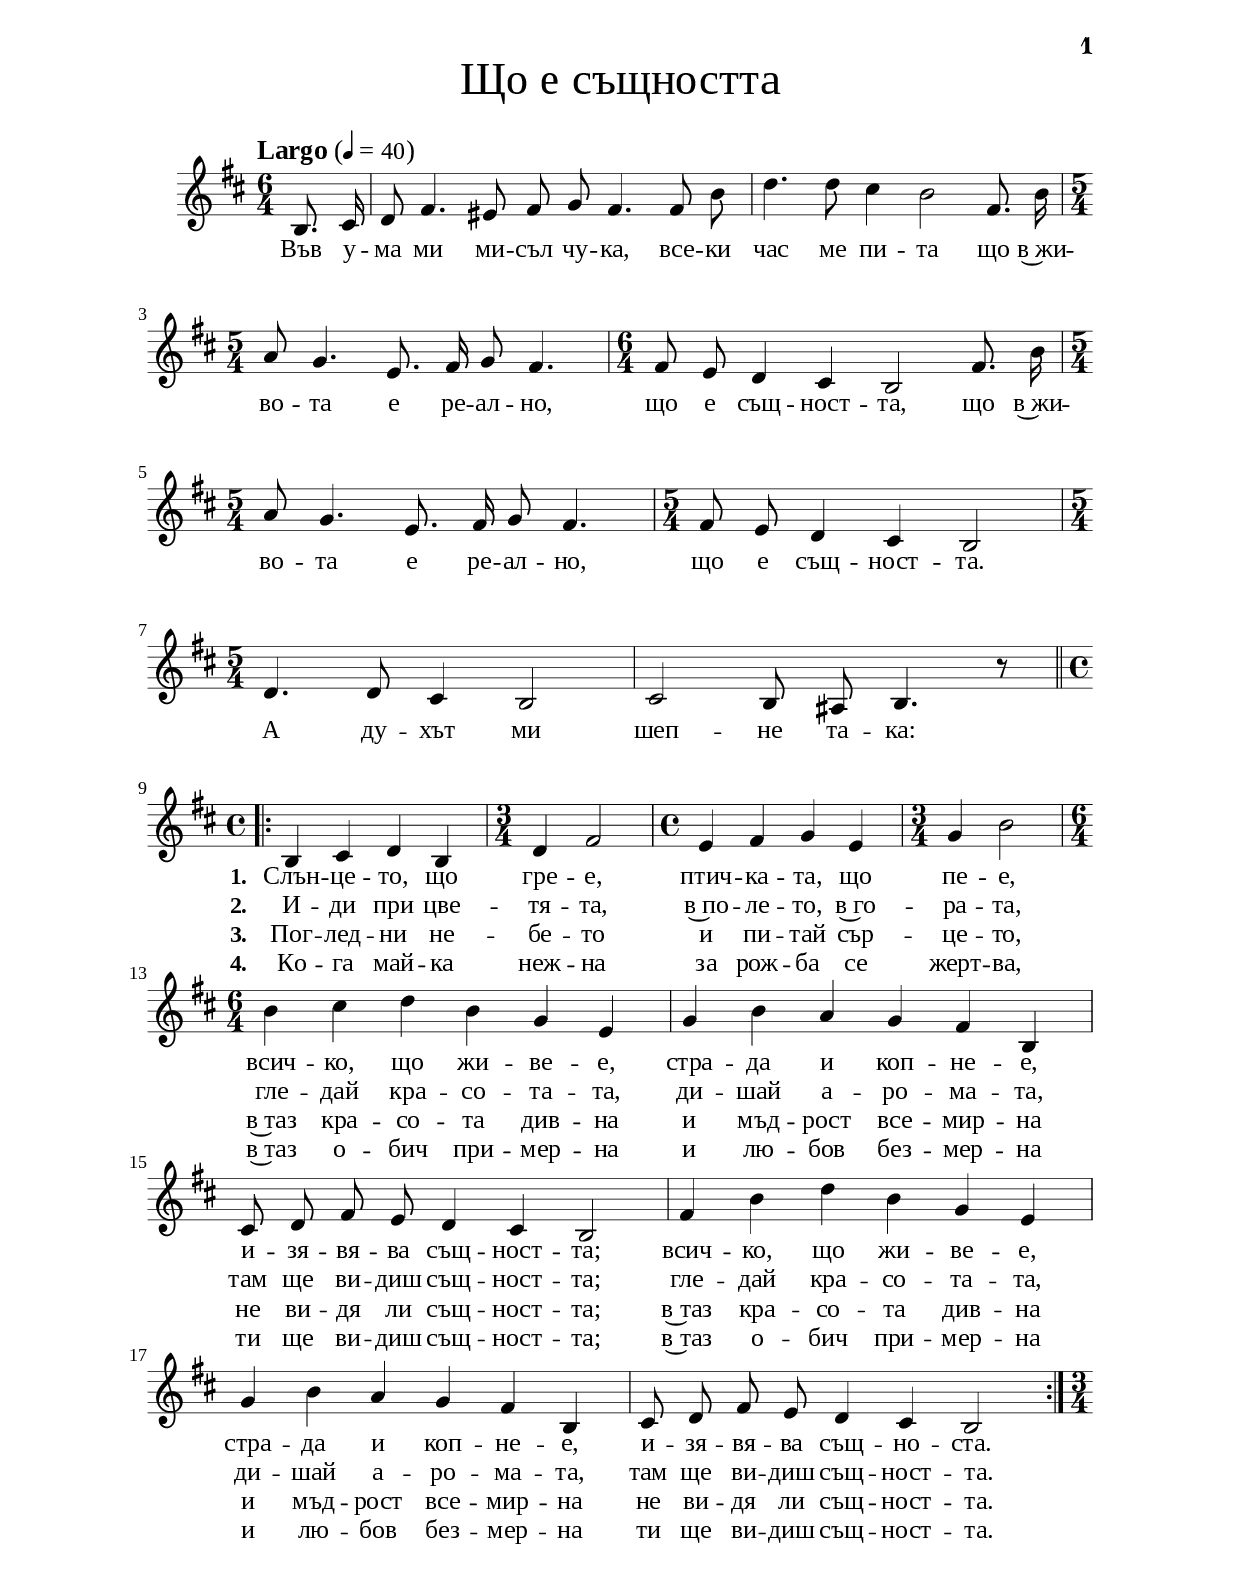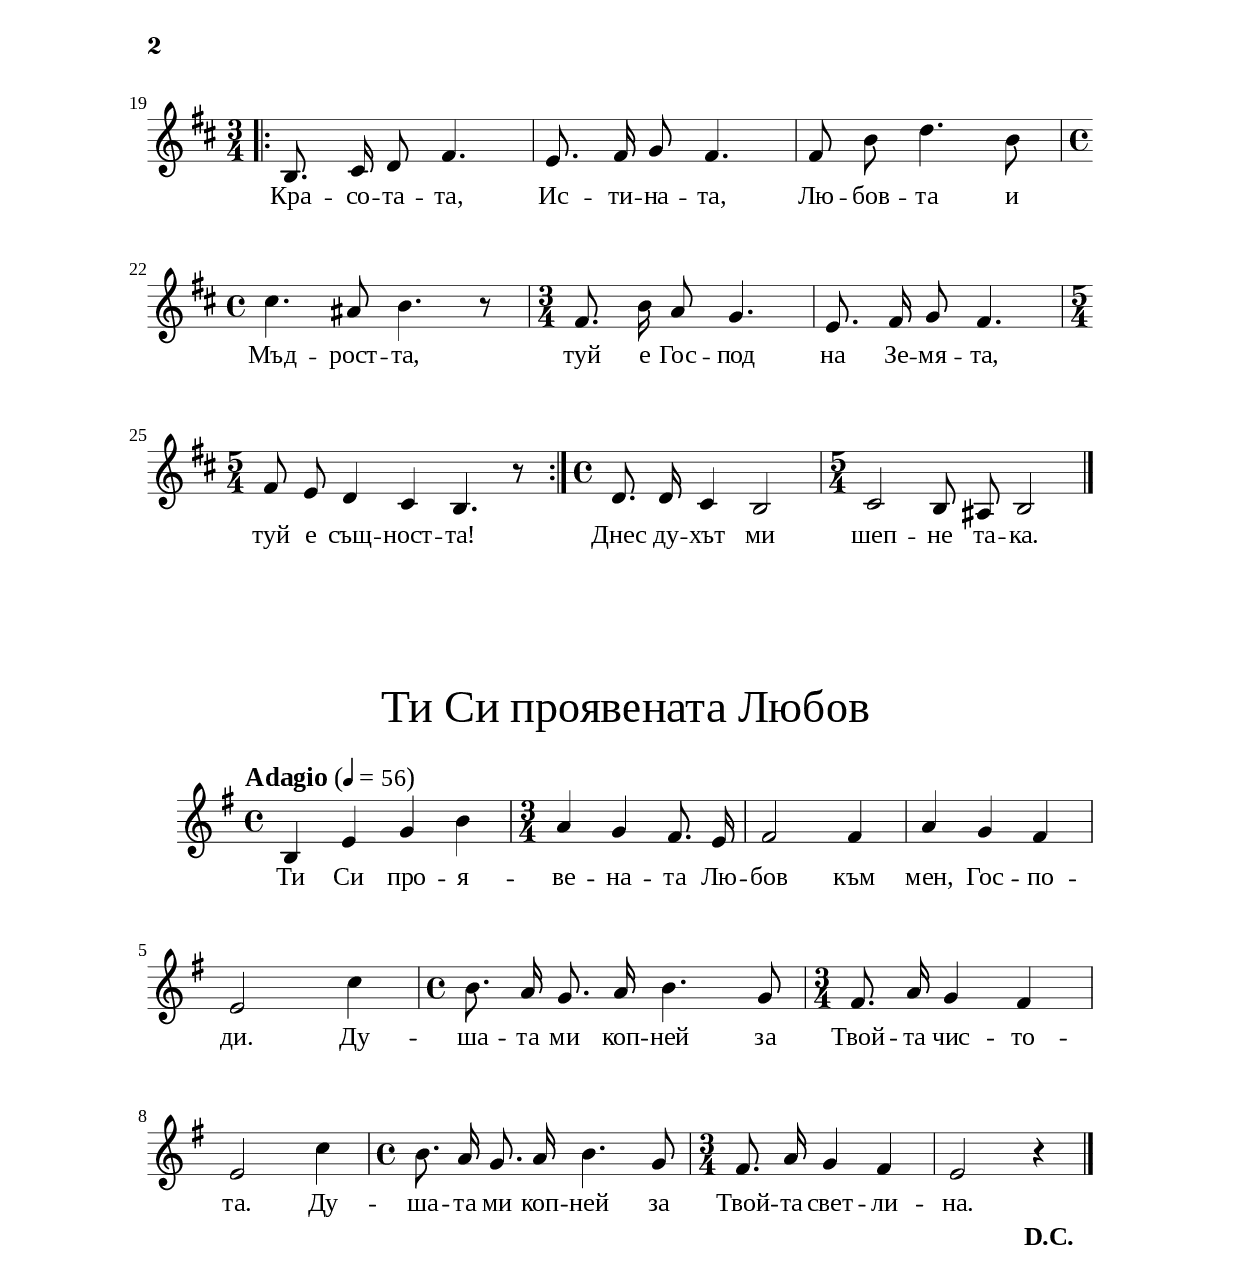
\version "2.24.4"

% include paper part and global functions
\include "include/globals.ily"

\bookpart {
  \label #'ref068
  \tocItem \markup "Що е същността"
  \include "include/bookpart-paper.ily"

  \header {
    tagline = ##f
  }

  \score {
    \include "include/score-layout.ily"

    \new Voice \absolute {
      \clef treble
      \key b \minor
      \time 6/4
      \tempoFunc "Largo" 4 "40"
      \partial 4
      \autoBeamOff

      b8. cis'16| d'8 fis'4. eis'8 fis'8 g'8 fis'4. fis'8 b'8| d''4. d''8 cis''4 b'2 fis'8. b'16 | \break

      \time 5/4  a'8 g'4. e'8. fis'16 g'8 fis'4. | \time 6/4 fis'8 e'8 d'4 cis'4 b2 fis'8. b'16 \time 5/4 | \break

      \time 5/4  a'8 g'4. e'8. fis'16 g'8 fis'4. | \time 5/4 fis'8 e'8 d'4 cis'4 b2 | \break

      \time 5/4 d'4. d'8 cis'4 b2 | cis'2 b8 ais8 b4. r8 | \break

      \bar ".|:-||"

      \time 4/4 b4 cis'4 d'4 b4 | \time 3/4 d'4 fis'2 | \time 4/4 e'4 fis' g' e' | \time 3/4 g'4 b'2  \break


      \time 6/4 b'4 cis''4 d'' b' g' e' | g' b' a' g' fis' b | \break

      cis'8 d' fis' e' d'4 cis' b2 | fis'4 b' d'' b' g' e' |\break

      g'4 b'4 a'4 g'4 fis'4 b |  cis'8 d' fis' e' d'4 cis'4 b2 | \break



      \time 3/4


      \bar ":|.|:"  b8. cis'16 d'8 fis'4. | e'8. fis'16 g'8 fis'4. | fis'8 b'8 d''4. b'8| \break

      \time 4/4 cis''4. ais'8 b'4. r8 | \time 3/4 fis'8. b'16 a'8 g'4. | e'8. fis'16 g'8 fis'4. | \break

      \time 5/4	fis'8 e' d'4 cis' b4. r8 \bar ":|." | \time 4/4 d'8. d'16 cis'4 b2 | \time 5/4 cis'2 b8 ais8 b2 |  \bar "|." \break


    }

    \addlyrics {
      Във у -- ма ми ми -- съл чу -- ка, все -- ки час ме пи -- та
      що в~жи -- во -- та е ре -- ал -- но, що е същ -- ност -- та,
      що в~жи -- во -- та е ре -- ал -- но, що е същ -- ност -- та.
      А ду -- хът ми шеп  -- не та  -- ка:

      \set stanza = "1. " Слън  -- це  -- то, що гре -- е, птич -- ка -- та, що пе -- е,

      всич -- ко, що жи -- ве -- е, стра -- да и коп -- не -- е,

      и -- зя -- вя -- ва  същ -- ност -- та;   всич -- ко, що жи -- ве -- е, стра -- да и коп -- не -- е,

      и -- зя -- вя -- ва същ -- но -- ста.

      Кра  -- со  -- та  -- та, Ис  -- ти  -- на  -- та, Лю -- бов  -- та и Мъд  -- рост  -- та,

      туй е Гос  -- под на Зе  -- мя  -- та, туй е същ  -- ност  -- та! Днес ду  -- хът ми шеп  -- не та  -- ка.
    }

    \addlyrics {
      " " " " " " " " " " " " " " " "

      " " " " " " " " " " " " " " " "

      " " " " " " " " " " " " " " " " " "

      " " " " " " " " " " " " " " " " " " " " " " " " " " " "

      " " " " " " " " " " " " " " " " " " \set stanza = "2. " И -- ди при цве -- тя -- та, в~по -- ле -- то, в~го -- ра -- та,
      гле -- дай кра -- со -- та -- та, ди -- шай а -- ро -- ма -- та, там ще ви -- диш същ -- ност  -- та;
      гле -- дай кра -- со -- та -- та, ди -- шай а -- ро -- ма -- та, там ще ви -- диш същ -- ност  -- та.

      " " " " " " " " " " " " " " " " " "

      " " " " " " " " " " " " " " " " " "
    }

    \addlyrics {
      " " " " " " " " " " " " " " " "

      " " " " " " " " " " " " " " " "

      " " " " " " " " " " " " " " " " " "

      " " " " " " " " " " " " " " " " " " " " " " " " " " " "

      " " " " " " " " " " " " " " " " " " \set stanza = "3. " Пог -- лед  -- ни не -- бе -- то и пи -- тай сър -- це -- то,
      в~таз кра -- со -- та див -- на и мъд -- рост все -- мир -- на не ви -- дя ли същ -- ност -- та;  в~таз кра -- со -- та див -- на и мъд -- рост все -- мир -- на не ви -- дя ли същ -- ност -- та.

      " " " " " " " " " " " " " " " " " "

      " " " " " " " " " " " " " " " " " "
    }

    \addlyrics {
      " " " " " " " " " " " " " " " "

      " " " " " " " " " " " " " " " "

      " " " " " " " " " " " " " " " " " "

      " " " " " " " " " " " " " " " " " " " " " " " " " " " "

      " " " " " " " " " " " " " " " " " "     \set stanza = "4. " Кo --  га май -- ка неж -- на за рож -- ба се жерт -- ва,
      в~таз о -- бич при -- мер -- на и лю -- бов без -- мер -- на
      ти ще ви -- диш същ -- ност -- та;
      в~таз о -- бич при -- мер -- на и лю -- бов без -- мер -- на
      ти ще ви -- диш същ -- ност -- та.

      " " " " " " " " " " " " " " " " " "

      " " " " " " " " " " " " " " " " " "
    }

    \header {
      title = \titleFunc #'ref_desc_4 "Що е същността" "Što e săštnostta"
    }

    \midi{}

  } % score

     \markup \vspace #4


    \label #'ref055_2
    \tocItem \markup "Ти Си проявената Любов"
    \include "include/bookpart-paper.ily"
    \score {
      \include "include/score-layout.ily"

      \new Voice \absolute  {
        \clef treble
        \key e \minor
        \time 4/4
        \tempoFunc "Adagio" 4 "56"
        \autoBeamOff
        b4 e' g' b' | \time 3/4  a'4 g' fis'8. e'16 |
        fis'2 fis'4 |

        a'4 g' fis' \break |

        e'2 c''4 |

        \time 4/4  b'8. a'16 g'8. a'16 b'4. g'8   |
        \time 3/4  fis'8. a'16 g'4 fis' \break|  e'2 c''4   |

        \time 4/4  b'8. a'16 g'8. a'16 b'4. g'8 | \time 3/4  fis'8. a'16 g'4 fis' | e'2 r4 \bar "|."
      }

      \addlyrics {
        Ти Си про -- я -- ве -- на -- та Лю -- бов към мен, Гос -- по --
        ди. Ду -- ша -- та ми коп -- ней за Твой -- та чис -- то --
        та. Ду -- ша -- та ми коп -- ней за Твой -- та свет -- ли -- на.
      }

      \header {
        title = \titleFunc #'ref_desc_4 " Ти Си проявената Любов" "Ti Si projavenata Ljubov"
      }

      \midi{}

    } % score
    \markup \dc-one "D.C."

} % bookpart
